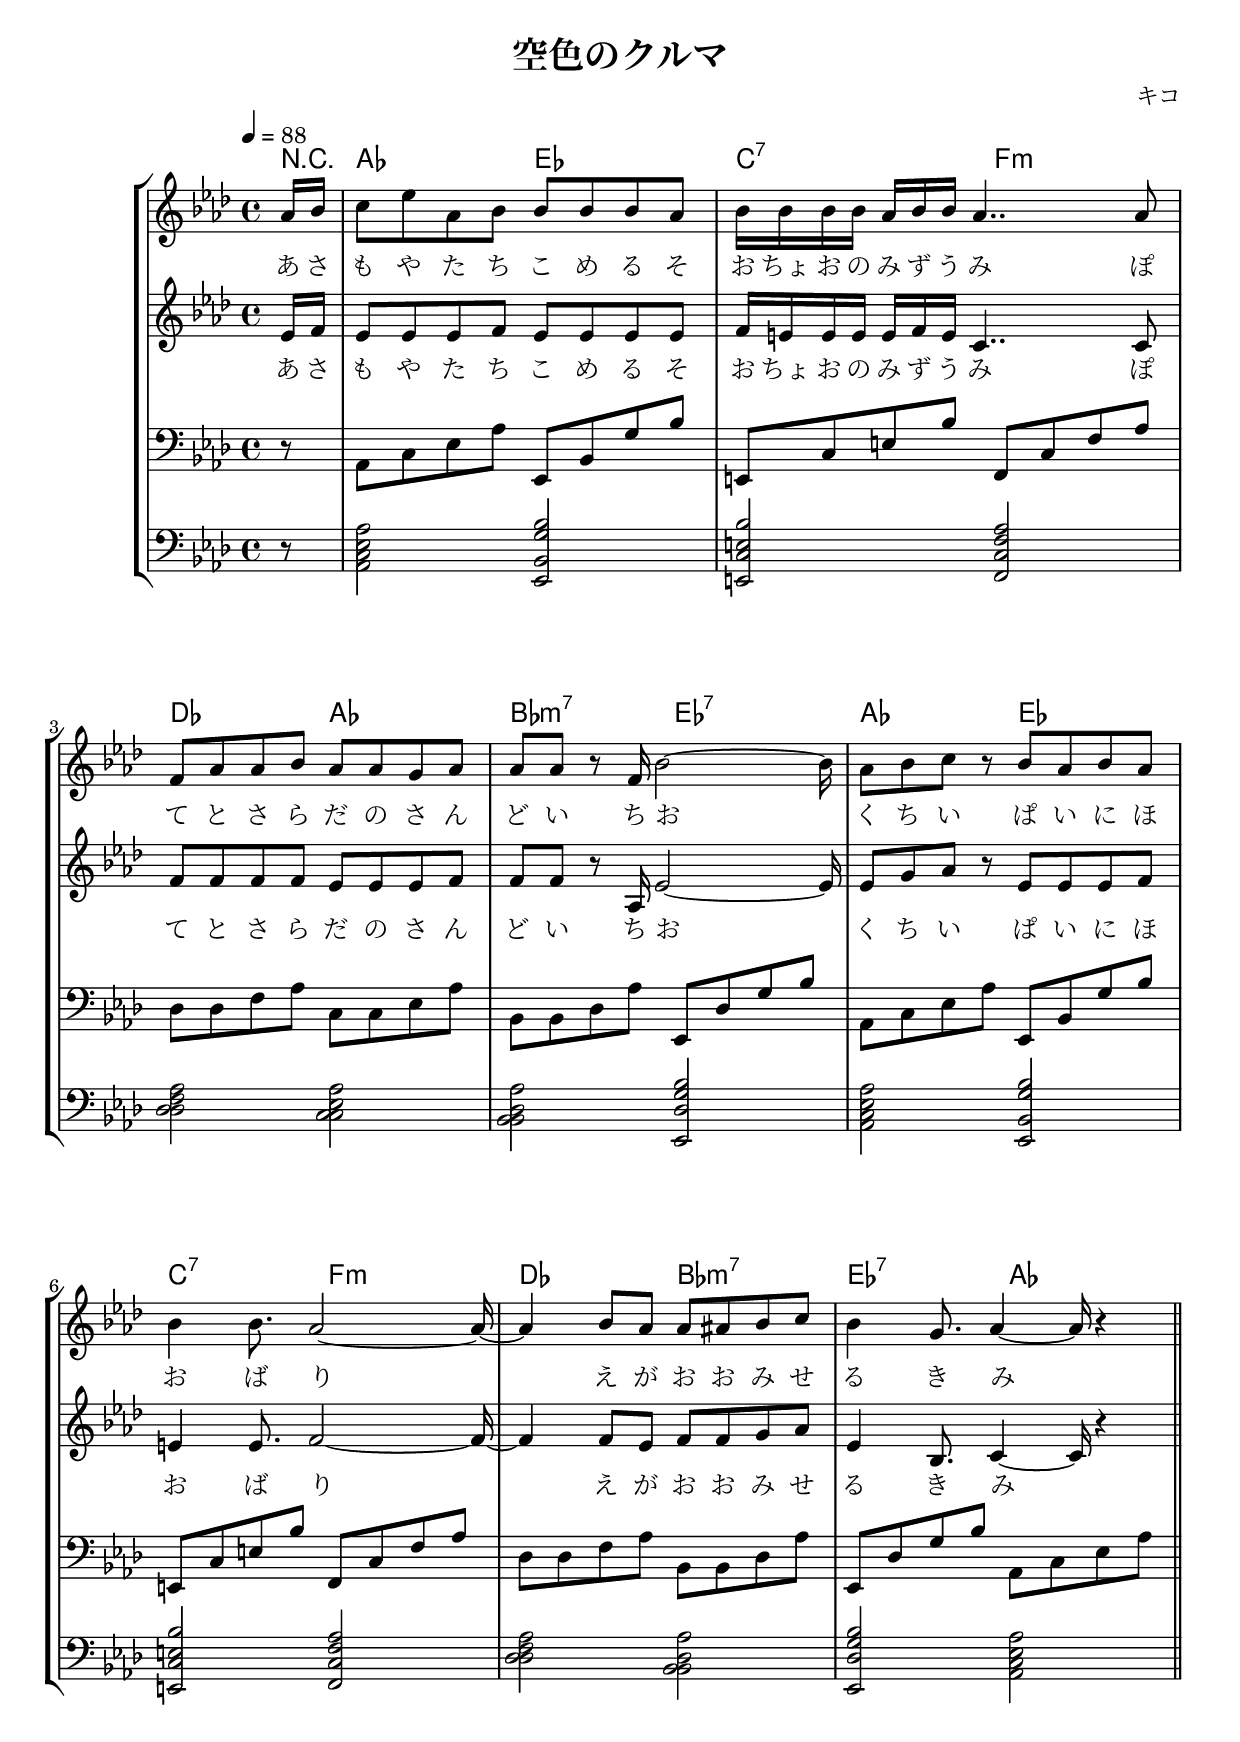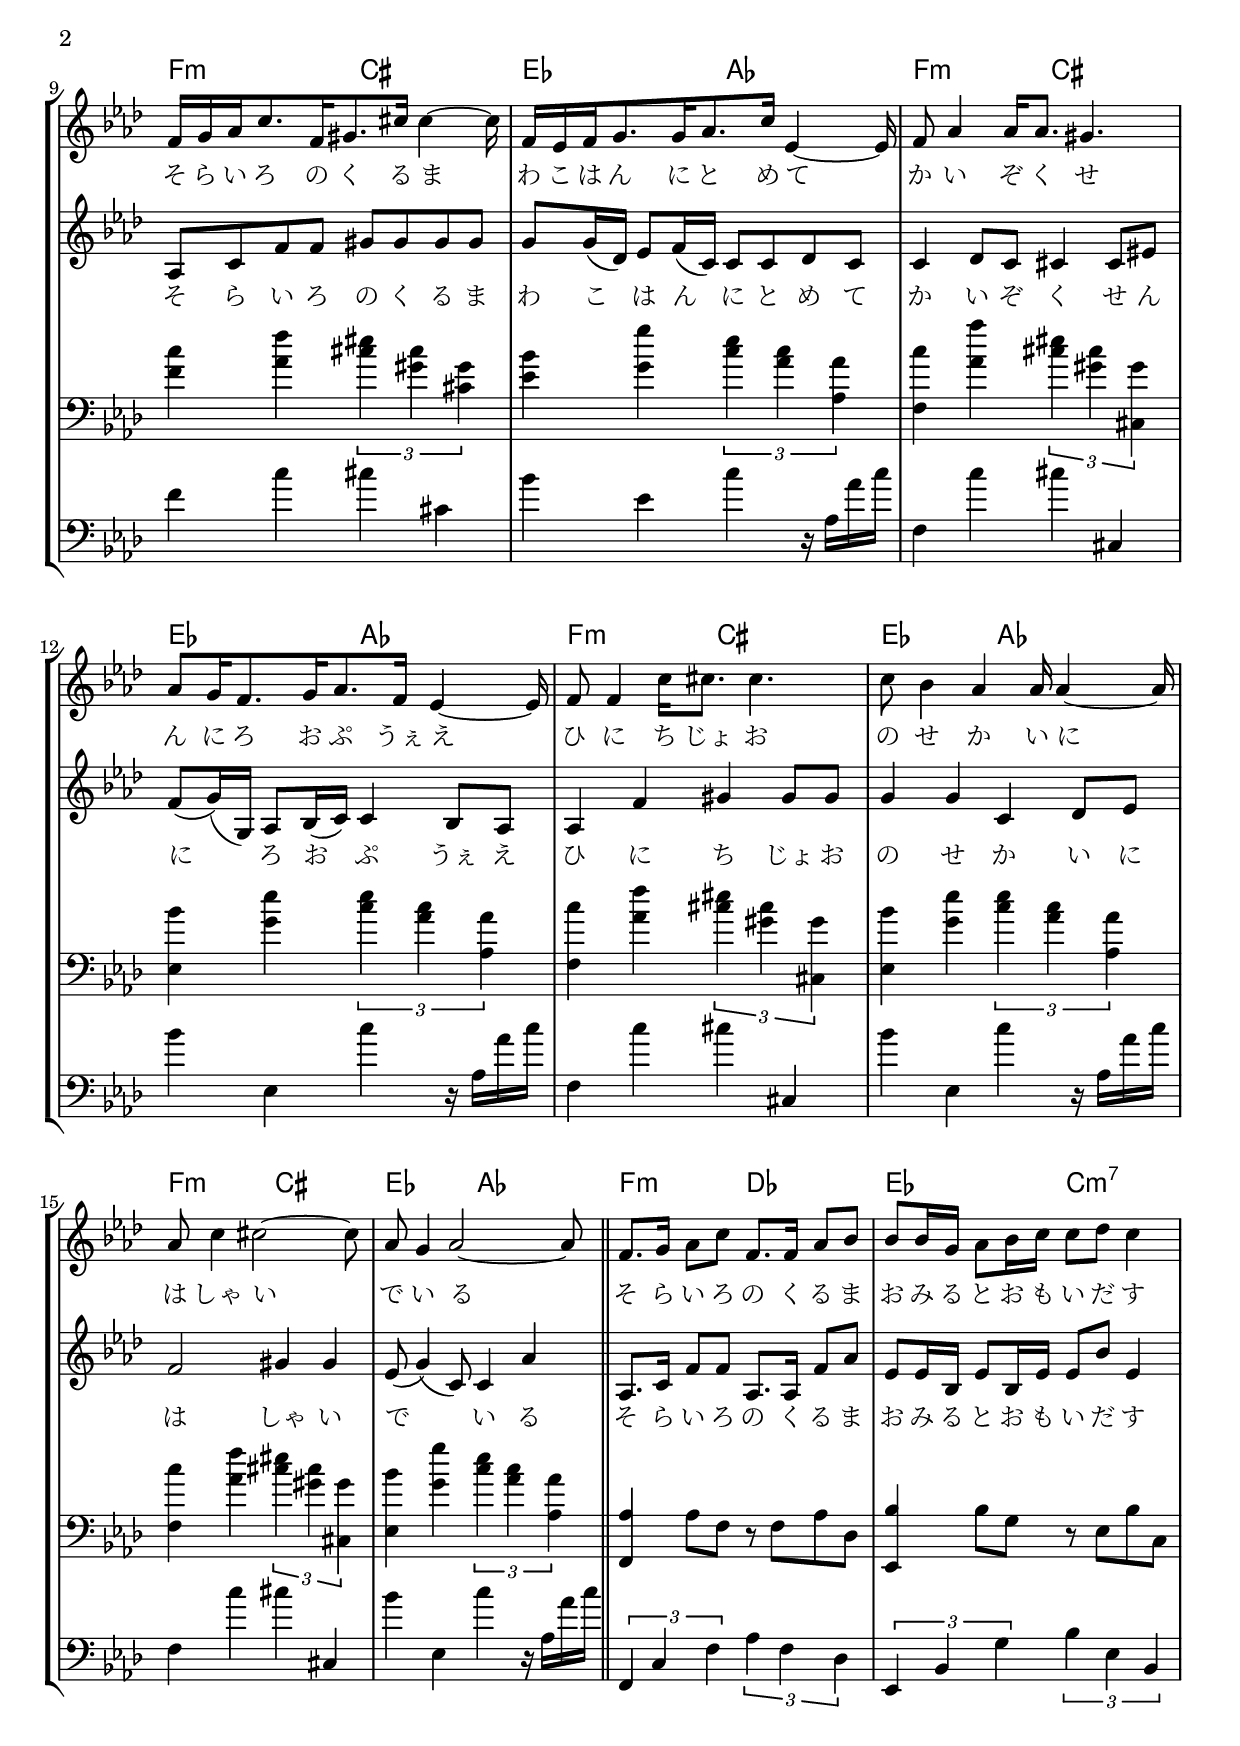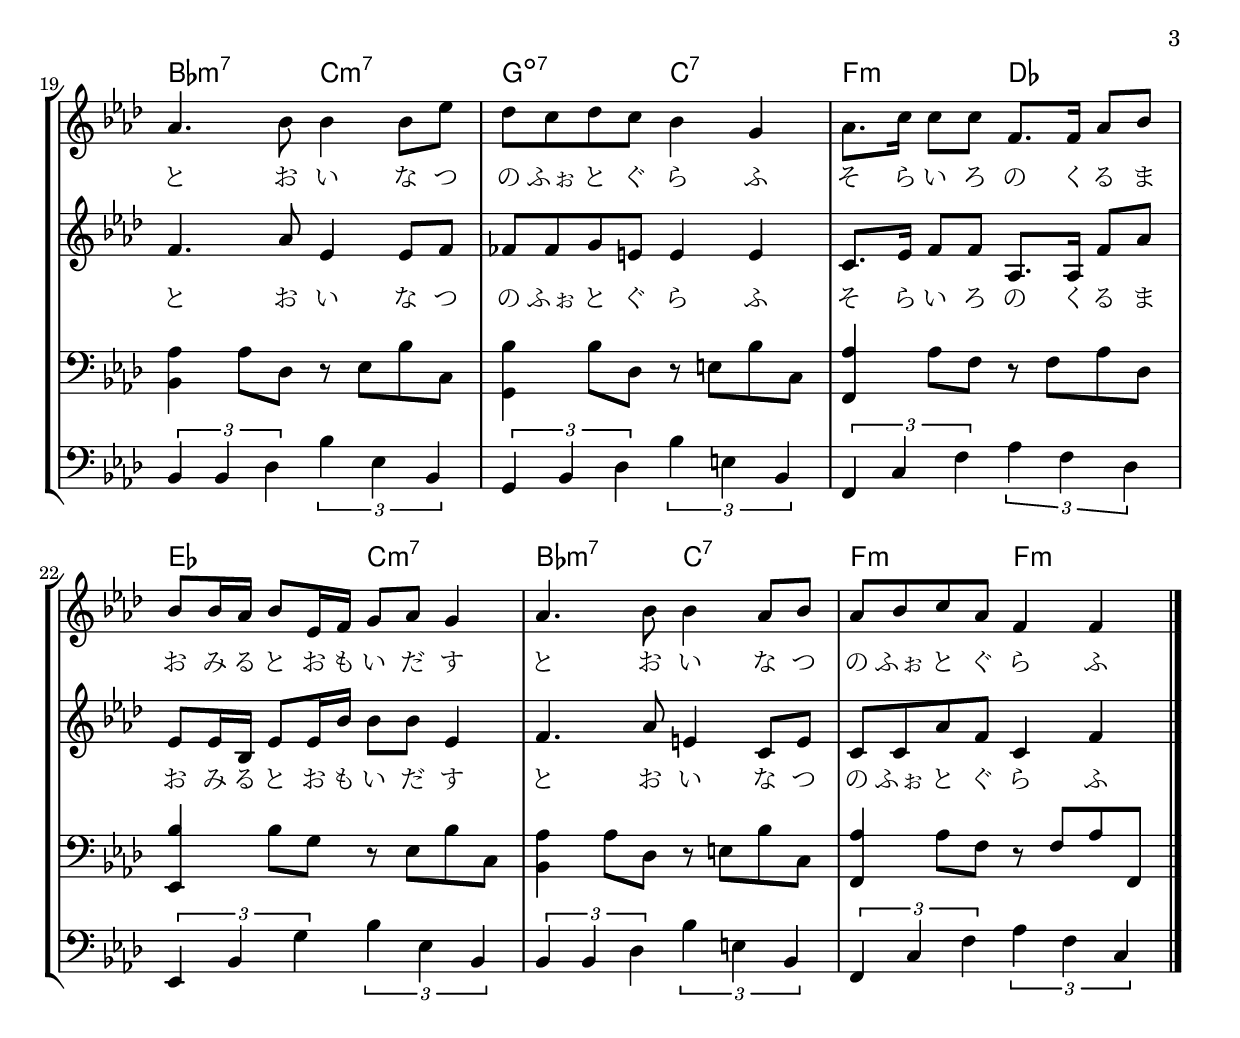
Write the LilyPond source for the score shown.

\version "2.12.1"

\header {
	title = \markup {空色のクルマ}
	composer = \markup \center-column {キコ}
}

harmony = \chordmode {
		r8as2 es c:7 f:m des as bes:min7 es:7 as es c:7 f:m des bes:min7 es:7 as 

	f:m cis es as f:m cis es as f:m cis es as f:m cis es as 

	f:m des es c:min7 bes:min7 c:min7 g:dim7 c:7 f:m des es c:min7 bes:min7 c:7 f:m f:m 
}

melody = {
	\set Staff.midiInstrument = #"Alto Sax"
	\set Staff.midiMinimumVolume = #0.7
	\set Staff.midiMaximumVolume = #0.9
	\partial 8*1
		\key as \major
	\tempo 4 = 88
as'16  bes'16 
	c''8  es''8  as'8  bes'8  bes'8  bes'8  bes'8  as'8 
	bes'16  bes'16  bes'16  bes'16  as'16  bes'16  bes'16  as'4..  as'8 
	f'8  as'8  as'8  bes'8  as'8  as'8  g'8  as'8 
	as'8  as'8  r8  f'16  bes'2~bes'16 
	as'8  bes'8  c''8  r8  bes'8  as'8  bes'8  as'8 
	bes'4  bes'8.  as'2~as'16~ 
	as'4  bes'8  as'8  as'8  ais'8  bes'8  c''8 
	bes'4  g'8.  as'4~as'16  	r4 	\set Staff.midiInstrument = #"Alto Sax"
	\set Staff.midiMinimumVolume = #0.7
	\set Staff.midiMaximumVolume = #0.9
	f'16  g'16  as'16  c''8.  f'16  gis'8.  cis''16  cis''4~cis''16 
	f'16  es'16  f'16  g'8.  g'16  as'8.  c''16  es'4~es'16 
	f'8  as'4  as'16  as'8.  gis'4. 
	as'8  g'16  f'8.  g'16  as'8.  f'16  es'4~es'16 
	f'8  f'4  c''16  cis''8.  cis''4. 
	c''8  bes'4  as'4  as'16  as'4~as'16 
	as'8  c''4  cis''2~cis''8 
	as'8  g'4  as'2~as'8
	\set Staff.midiInstrument = #"Alto Sax"
	\set Staff.midiMinimumVolume = #0.7
	\set Staff.midiMaximumVolume = #0.9
	f'8.  g'16  as'8  c''8  f'8.  f'16  as'8  bes'8 
	bes'8  bes'16  g'16  as'8  bes'16  c''16  c''8  des''8  c''4 
	as'4.  bes'8  bes'4  bes'8  es''8 
	des''8  c''8  des''8  c''8  bes'4  g'4 
	as'8.  c''16  c''8  c''8  f'8.  f'16  as'8  bes'8 
	bes'8  bes'16  as'16  bes'8  es'16  f'16  g'8  as'8  g'4 
	as'4.  bes'8  bes'4  as'8  bes'8 
	as'8  bes'8  c''8  as'8  f'4  f'4
	\bar "|."
}

words = \lyricmode {
	あ  さ  も  や  た  ち  こ  め  る  そ  お  ちょ  お  の  み  ず  う  み  ぽ  て  と  さ  ら  だ  の  さ  ん  ど  い  ち  お  く  ち  い  ぱ  い  に  ほ  お  ば  り  え  が  お  お  み  せ  る  き  み  
	そ  ら  い  ろ  の  く  る  ま  わ  こ  は  ん  に  と  め  て  か  い  ぞ  く  せ  ん  に  ろ  お  ぷ  うぇ  え  ひ  に  ち  じょ  お  の  せ  か  い  に  は  しゃ  い  で  い  る  
	そ  ら  い  ろ  の  く  る  ま  お  み  る  と  お  も  い  だ  す  と  お  い  な  つ  の  ふぉ  と  ぐ  ら  ふ  そ  ら  い  ろ  の  く  る  ま  お  み  る  と  お  も  い  だ  す  と  お  い  な  つ  の  ふぉ  と  ぐ  ら  ふ  
}

secondmelody = {
	\set Staff.midiInstrument = #"Trumpet"
	\set Staff.midiMinimumVolume = #0.7
	\set Staff.midiMaximumVolume = #0.9
	\partial 8*1
		\key as \major
	\tempo 4 = 88
es'16  f'16 
	es'8  es'8  es'8  f'8  es'8  es'8  es'8  es'8 
	f'16  e'16  e'16  e'16  e'16  f'16  e'16  c'4..  c'8 
	f'8  f'8  f'8  f'8  es'8  es'8  es'8  f'8 
	f'8  f'8  r8  as16  es'2~es'16 
	es'8  g'8  as'8  r8  es'8  es'8  es'8  f'8 
	e'4  e'8.  f'2~f'16~ 
	f'4  f'8  es'8  f'8  f'8  g'8  as'8 
	es'4  bes8.  c'4~c'16  	r4 	\set Staff.midiInstrument = #"Trumpet"
	\set Staff.midiMinimumVolume = #0.7
	\set Staff.midiMaximumVolume = #0.9
	as8  c'8  f'8  f'8  gis'8  gis'8  gis'8  gis'8 
	g'8  g'16  (des'16)  es'8  f'16  (c'16)  c'8  c'8  des'8  c'8 
	c'4  des'8  c'8  cis'4  cis'8  eis'8 
	f'8  (g'16)  (g16)  as8  bes16  (c'16)  c'4  bes8  as8 
	as4  f'4  gis'4  gis'8  gis'8 
	g'4  g'4  c'4  des'8  es'8 
	f'2  gis'4  gis'4 
	es'8  (g'4)  (c'8)  c'4  as'4
	\set Staff.midiInstrument = #"Trumpet"
	\set Staff.midiMinimumVolume = #0.7
	\set Staff.midiMaximumVolume = #0.9
	as8.  c'16  f'8  f'8  as8.  as16  f'8  as'8 
	es'8  es'16  bes16  es'8  bes16  es'16  es'8  bes'8  es'4 
	f'4.  as'8  es'4  es'8  f'8 
	fes'8  fes'8  g'8  e'8  e'4  e'4 
	c'8.  es'16  f'8  f'8  as8.  as16  f'8  as'8 
	es'8  es'16  bes16  es'8  es'16  bes'16  bes'8  bes'8  es'4 
	f'4.  as'8  e'4  c'8  e'8 
	c'8  c'8  as'8  f'8  c'4  f'4
	\bar "|."
}

secondwords = \lyricmode {
	あ  さ  も  や  た  ち  こ  め  る  そ  お  ちょ  お  の  み  ず  う  み  ぽ  て  と  さ  ら  だ  の  さ  ん  ど  い  ち  お  く  ち  い  ぱ  い  に  ほ  お  ば  り  え  が  お  お  み  せ  る  き  み  
	そ  ら  い  ろ  の  く  る  ま  わ  こ  は  ん  に  と  め  て  か  い  ぞ  く  せ  ん  に  ろ  お  ぷ  うぇ  え  ひ  に  ち  じょ  お  の  せ  か  い  に  は  しゃ  い  で  い  る  
	そ  ら  い  ろ  の  く  る  ま  お  み  る  と  お  も  い  だ  す  と  お  い  な  つ  の  ふぉ  と  ぐ  ら  ふ  そ  ら  い  ろ  の  く  る  ま  お  み  る  と  お  も  い  だ  す  と  お  い  な  つ  の  ふぉ  と  ぐ  ら  ふ  
}

tempochange = {
	\tempo 4 = 88
	r1 | r1 | r1 | r1 | r1 | r1 | r1 | r1 \bar "||"
	\tempo 4 = 88
	r1 | r1 | r1 | r1 | r1 | r1 | r1 | r1 \bar "||"
	\tempo 4 = 88
	r1 | r1 | r1 | r1 | r1 | r1 | r1 | r1 \bar "|."
}

mainacc = {
	\clef bass
	\set Staff.midiInstrument = #"Music box"
	\set Staff.midiMinimumVolume = #0.3
	\set Staff.midiMaximumVolume = #0.6
	\key as \major
	\tempo 4 = 88
	\partial 8*1
	r8	as,8 c8 es8 as8
	es,8 bes,8 g8 bes8
	e,8 c8 e8 bes8
	f,8 c8 f8 as8
	des8 des8 f8 as8
	c8 c8 es8 as8
	bes,8 bes,8 des8 as8
	es,8 des8 g8 bes8
	as,8 c8 es8 as8
	es,8 bes,8 g8 bes8
	e,8 c8 e8 bes8
	f,8 c8 f8 as8
	des8 des8 f8 as8
	bes,8 bes,8 des8 as8
	es,8 des8 g8 bes8
	as,8 c8 es8 as8
	\bar "||"

	\set Staff.midiInstrument = #"Pad 5 (bowed)"
	\set Staff.midiMinimumVolume = #0.3
	\set Staff.midiMaximumVolume = #0.6
	<f' c''>4 <as' f''>4
	\tuplet 3/2 { <cis'' eis''>4 <gis' cis''>4 <cis' gis'>4 }
	<es' bes'>4 <g' g''>4
	\tuplet 3/2 { <c'' es''>4 <as' c''>4 <as as'>4 }
	<f c''>4 <as' as''>4
	\tuplet 3/2 { <cis'' eis''>4 <gis' cis''>4 <cis gis'>4 }
	<es bes'>4 <g' es''>4
	\tuplet 3/2 { <c'' es''>4 <as' c''>4 <as as'>4 }
	<f c''>4 <as' f''>4
	\tuplet 3/2 { <cis'' eis''>4 <gis' cis''>4 <cis gis'>4 }
	<es bes'>4 <g' es''>4
	\tuplet 3/2 { <c'' es''>4 <as' c''>4 <as as'>4 }
	<f c''>4 <as' f''>4
	\tuplet 3/2 { <cis'' eis''>4 <gis' cis''>4 <cis gis'>4 }
	<es bes'>4 <g' g''>4
	\tuplet 3/2 { <c'' es''>4 <as' c''>4 <as as'>4 }
	\bar "||"

	\set Staff.midiInstrument = #"Oboe"
	\set Staff.midiMinimumVolume = #0.3
	\set Staff.midiMaximumVolume = #0.6
	<f, as>4 as8 f8
	r8 f8 as8 des8
	<es, bes>4 bes8 g8
	r8 es8 bes8 c8
	<bes, as>4 as8 des8
	r8 es8 bes8 c8
	<g, bes>4 bes8 des8
	r8 e8 bes8 c8
	<f, as>4 as8 f8
	r8 f8 as8 des8
	<es, bes>4 bes8 g8
	r8 es8 bes8 c8
	<bes, as>4 as8 des8
	r8 e8 bes8 c8
	<f, as>4 as8 f8
	r8 f8 as8 f,8
	\bar "|."
}

subacc = {
	\clef bass
	\set Staff.midiInstrument = #"Whistle"
	\set Staff.midiMinimumVolume = #0.3
	\set Staff.midiMaximumVolume = #0.6
	\key as \major
	\tempo 4 = 88
	\partial 8*1
	r8	<as, c es as>2
	<es, bes, g bes>2
	<e, c e bes>2
	<f, c f as>2
	<des des f as>2
	<c c es as>2
	<bes, bes, des as>2
	<es, des g bes>2
	<as, c es as>2
	<es, bes, g bes>2
	<e, c e bes>2
	<f, c f as>2
	<des des f as>2
	<bes, bes, des as>2
	<es, des g bes>2
	<as, c es as>2
	\bar "||"

	\set Staff.midiInstrument = #"Contrabass"
	\set Staff.midiMinimumVolume = #0.3
	\set Staff.midiMaximumVolume = #0.6
	f'4 c''4
	cis''4 cis'4
	bes'4 es'4
	c''4 r16 as16 as'16 c''16
	f4 c''4
	cis''4 cis4
	bes'4 es4
	c''4 r16 as16 as'16 c''16
	f4 c''4
	cis''4 cis4
	bes'4 es4
	c''4 r16 as16 as'16 c''16
	f4 c''4
	cis''4 cis4
	bes'4 es4
	c''4 r16 as16 as'16 c''16
	\bar "||"

	\set Staff.midiInstrument = #"Pad 1 (new age)"
	\set Staff.midiMinimumVolume = #0.3
	\set Staff.midiMaximumVolume = #0.6
	\tuplet 3/2 { f,4 c4 f4 }
	\tuplet 3/2 { as4 f4 des4 }
	\tuplet 3/2 { es,4 bes,4 g4 }
	\tuplet 3/2 { bes4 es4 bes,4 }
	\tuplet 3/2 { bes,4 bes,4 des4 }
	\tuplet 3/2 { bes4 es4 bes,4 }
	\tuplet 3/2 { g,4 bes,4 des4 }
	\tuplet 3/2 { bes4 e4 bes,4 }
	\tuplet 3/2 { f,4 c4 f4 }
	\tuplet 3/2 { as4 f4 des4 }
	\tuplet 3/2 { es,4 bes,4 g4 }
	\tuplet 3/2 { bes4 es4 bes,4 }
	\tuplet 3/2 { bes,4 bes,4 des4 }
	\tuplet 3/2 { bes4 e4 bes,4 }
	\tuplet 3/2 { f,4 c4 f4 }
	\tuplet 3/2 { as4 f4 c4 }
	\bar "|."
}

percA = {
	\drummode {
	\partial 8*1
	r8	\times 16/12{ cymr8. cymr8 cymr16 cymr8. cymr8 cymr16 } |\times 16/12{ r8. cymr8 cymr16 cymr8. cymr8 cymr16 } |\times 16/12{ cymr8. cymr8 cymr16 cymr8. cymr8 cymr16 } |\times 16/12{ r8. cymr8 cymr16 cymr8. cymr8 cymr16 } |\times 16/12{ cymr8. cymr8 cymr16 cymr8. cymr8 cymr16 } |\times 16/12{ r8. cymr8 cymr16 cymr8. cymr8 cymr16 } |\times 16/12{ cymr8. cymr8 cymr16 cymr8. cymr8 cymr16 } |\times 16/12{ cymr8. cymr8 cymr4. r16 } \bar "||"
	\times 16/12{ cymr8. cymr8 cymr16 cymr8. cymr8 cymr16 } |\times 16/12{ r8. cymr8 cymr16 cymr8. cymr8 cymr16 } |\times 16/12{ cymr8. cymr8 cymr16 cymr8. cymr8 cymr16 } |\times 16/12{ r8. cymr8 cymr16 cymr8. cymr8 cymr16 } |\times 16/12{ cymr8. cymr8 cymr16 cymr8. cymr8 cymr16 } |\times 16/12{ r8. cymr8 cymr16 cymr8. cymr8 cymr16 } |\times 16/12{ cymr8. cymr8 cymr16 cymr8. cymr8 cymr16 } |\times 16/12{ cymr8. cymr8 cymr4. r16 } \bar "||"
	cymr4 cymr4 cymr4 cymr4  |cymr4 cymr8 cymr16 cymr16 cymr4 cymr4  |cymr4 cymr4 cymr4 cymr4  |cymr4 cymr2.  |cymr4 cymr4 cymr4 cymr4  |cymr4 cymr8 cymr16 cymr16 cymr4 cymr4  |cymr4 cymr4 cymr4 cymr4  |cymr4 cymr2.  \bar "|."
	}
}

percB = {
	\drummode {
	\partial 8*1
	r8	\times 16/12{ r2 r8 hhp8 } |\times 16/12{ r2. } |\times 16/12{ r2 r8 hhp8 } |\times 16/12{ hhp2. } |\times 16/12{ r2 r8 hhp8 } |\times 16/12{ r2. } |\times 16/12{ r2 r8 hhp8 } |\times 16/12{ hhp2. } \bar "||"
	\times 16/12{ r2 r8 hhp8 } |\times 16/12{ r2. } |\times 16/12{ r2 r8 hhp8 } |\times 16/12{ hhp2. } |\times 16/12{ r2 r8 hhp8 } |\times 16/12{ r2. } |\times 16/12{ r2 r8 hhp8 } |\times 16/12{ hhp2. } \bar "||"
	r2 sn2  |r2 sn2  |r2 sn2  |r8 sn8 sn2.  |r2 sn2  |r2 sn2  |r2 sn2  |r8 sn8 sn2.  \bar "|."
	}
}

percC = {
	\drummode {
	\partial 8*1
	r8	\times 16/12{ bd4. bd4 r16 bd16 } |\times 16/12{ bd4. bd4. } |\times 16/12{ bd4. bd4 r16 bd16 } |\times 16/12{ bd4. bd4 r16 bd16 } |\times 16/12{ bd4. bd4 r16 bd16 } |\times 16/12{ bd4. bd4. } |\times 16/12{ bd4. bd4 r16 bd16 } |\times 16/12{ bd4 r16 bd16 bd4. } \bar "||"
	\times 16/12{ bd4. bd4 r16 bd16 } |\times 16/12{ bd4. bd4. } |\times 16/12{ bd4. bd4 r16 bd16 } |\times 16/12{ bd4. bd4 r16 bd16 } |\times 16/12{ bd4. bd4 r16 bd16 } |\times 16/12{ bd4. bd4. } |\times 16/12{ bd4. bd4 r16 bd16 } |\times 16/12{ bd4 r16 bd16 bd4. } \bar "||"
	bd2. r8 bd8  |bd2. r8 bd8  |bd2. r8 bd8  |bd4. bd8 bd4. bd8  |bd2. r8 bd8  |bd2. r8 bd8  |bd2. r8 bd8  |bd2 r8 bd4.  \bar "|."
	}
}

percD = {
	\drummode {
	\partial 8*1
	r8	\times 16/12{ r2. } |\times 16/12{ rb2. } |\times 16/12{ r2. } |\times 16/12{ rb2. } |\times 16/12{ r2. } |\times 16/12{ rb2. } |\times 16/12{ r2. } |\times 16/12{ rb2. } \bar "||"
	\times 16/12{ r2. } |\times 16/12{ rb2. } |\times 16/12{ r2. } |\times 16/12{ rb2. } |\times 16/12{ r2. } |\times 16/12{ rb2. } |\times 16/12{ r2. } |\times 16/12{ rb2. } \bar "||"
	r1 |r1 |r1 |r2 r8 tommh8 tommh4  |r1 |r1 |r1 |r8. tommh8. tommh2 r8  \bar "|."
	}
}

percE = {
	\drummode {
	\partial 8*1
	r8	r1 |r1 |r1 |r1 |r1 |r1 |r1 |\times 16/12{ r4. sn8 sn4 } \bar "||"
	r1 |r1 |r1 |r1 |r1 |r1 |r1 |\times 16/12{ r4. sn8 sn4 } \bar "||"
	r1 |r1 |r1 |r2. r8 toml8  |r1 |r1 |r1 |r2. toml8 toml8  \bar "|."
	}
}

percF = {
	\drummode {
	\partial 8*1
	r8	r1 |r1 |r1 |r1 |r1 |r1 |r1 |\times 16/12{ r2 r16 tommh16 tommh8 } \bar "||"
	r1 |r1 |r1 |r1 |r1 |r1 |r1 |\times 16/12{ r2 r16 tommh16 tommh8 } \bar "||"
	r1 |r1 |r1 |r1 |r1 |r1 |r1 |hho1  \bar "|."
	}
}

percG = {
	\drummode {
	\partial 8*1
	r8	r1 |r1 |r1 |r1 |r1 |r1 |r1 |\times 16/12{ r2 r8. toml16 } \bar "||"
	r1 |r1 |r1 |r1 |r1 |r1 |r1 |\times 16/12{ r2 r8. toml16 } \bar "||"
	r1 | r1 | r1 | r1 | r1 | r1 | r1 | r1 \bar "|."
	}
}

\score {
	<<
		\new StaffGroup <<
			\new ChordNames {\harmony}
			\new Voice = "melody" {\melody}
			\new Lyrics \lyricsto "melody" \words
			\new Voice = "secondmelody" {\secondmelody}
			\new Lyrics \lyricsto "secondmelody" \secondwords
			\new Staff = "mainacc" {\mainacc}
			\new Staff = "subacc" {\subacc}
		>>
	>>
	\layout { }
}
